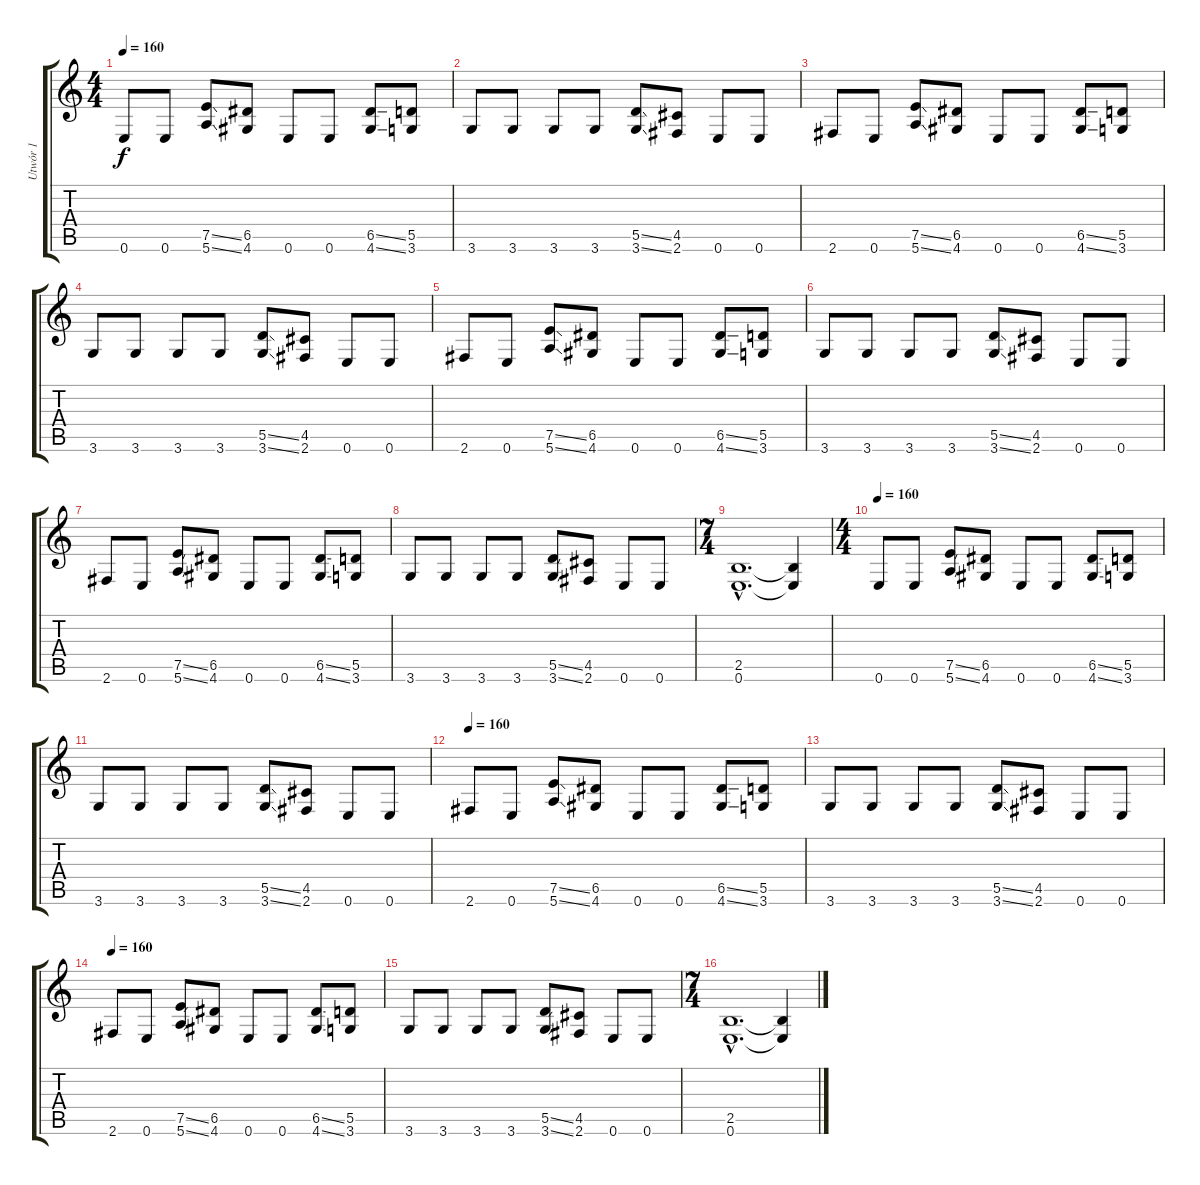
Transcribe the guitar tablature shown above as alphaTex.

\track ("Utwór 1" "Utwór 1") {instrument distortionguitar}
\staff {score tabs}
\tuning (E4 B3 G3 D3 A2 E2) {hide}
\ts (4 4)
\tempo 160
\clef g2
\ks c
0.6.8{dy f} 0.6.8 (7.5{ss} 5.6{ss}).8 (6.5 4.6).8 0.6.8 0.6.8 (6.5{ss} 4.6{ss}).8 (5.5 3.6).8 |
3.6.8 3.6.8 3.6.8 3.6.8 (5.5{ss} 3.6{ss}).8 (4.5 2.6).8 0.6.8 0.6.8 |
2.6.8 0.6.8 (7.5{ss} 5.6{ss}).8 (6.5 4.6).8 0.6.8 0.6.8 (6.5{ss} 4.6{ss}).8 (5.5 3.6).8 |
3.6.8 3.6.8 3.6.8 3.6.8 (5.5{ss} 3.6{ss}).8 (4.5 2.6).8 0.6.8 0.6.8 |
2.6.8 0.6.8 (7.5{ss} 5.6{ss}).8 (6.5 4.6).8 0.6.8 0.6.8 (6.5{ss} 4.6{ss}).8 (5.5 3.6).8 |
3.6.8 3.6.8 3.6.8 3.6.8 (5.5{ss} 3.6{ss}).8 (4.5 2.6).8 0.6.8 0.6.8 |
2.6.8 0.6.8 (7.5{ss} 5.6{ss}).8 (6.5 4.6).8 0.6.8 0.6.8 (6.5{ss} 4.6{ss}).8 (5.5 3.6).8 |
3.6.8 3.6.8 3.6.8 3.6.8 (5.5{ss} 3.6{ss}).8 (4.5 2.6).8 0.6.8 0.6.8 |
\ts (7 4)
(2.5{hac} 0.6{hac}).1{d} (2.5{t} 0.6{t}).4 |
\ts (4 4)
\tempo 160
0.6.8 0.6.8 (7.5{ss} 5.6{ss}).8 (6.5 4.6).8 0.6.8 0.6.8 (6.5{ss} 4.6{ss}).8 (5.5 3.6).8 |
3.6.8 3.6.8 3.6.8 3.6.8 (5.5{ss} 3.6{ss}).8 (4.5 2.6).8 0.6.8 0.6.8 |
\tempo 160
2.6.8 0.6.8 (7.5{ss} 5.6{ss}).8 (6.5 4.6).8 0.6.8 0.6.8 (6.5{ss} 4.6{ss}).8 (5.5 3.6).8 |
3.6.8 3.6.8 3.6.8 3.6.8 (5.5{ss} 3.6{ss}).8 (4.5 2.6).8 0.6.8 0.6.8 |
\tempo 160
2.6.8 0.6.8 (7.5{ss} 5.6{ss}).8 (6.5 4.6).8 0.6.8 0.6.8 (6.5{ss} 4.6{ss}).8 (5.5 3.6).8 |
3.6.8 3.6.8 3.6.8 3.6.8 (5.5{ss} 3.6{ss}).8 (4.5 2.6).8 0.6.8 0.6.8 |
\ts (7 4)
(2.5{hac} 0.6{hac}).1{d} (2.5{t} 0.6{t}).4
